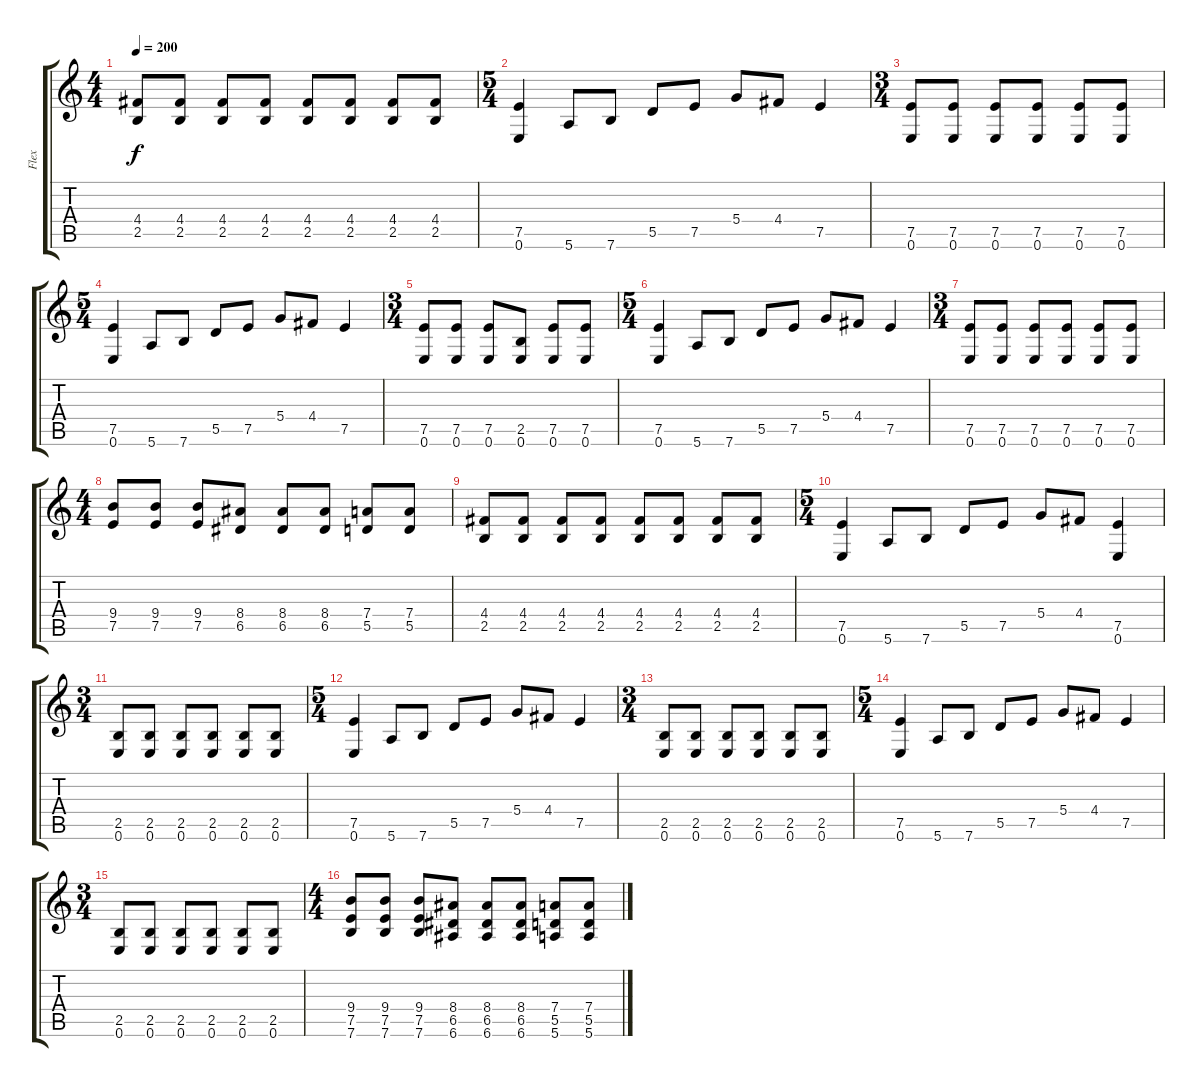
\track ("Flex" "Flex") {instrument distortionguitar}
\staff {score tabs}
\tuning (E4 B3 G3 D3 A2 E2) {hide}
\ts (4 4)
\tempo 200
\clef g2
\ks c
(4.4 2.5).8{dy f} (4.4 2.5).8 (4.4 2.5).8 (4.4 2.5).8 (4.4 2.5).8 (4.4 2.5).8 (4.4 2.5).8 (4.4 2.5).8 |
\ts (5 4)
(7.5 0.6).4 5.6.8 7.6.8 5.5.8 7.5.8 5.4.8 4.4.8 7.5.4 |
\ts (3 4)
(7.5 0.6).8 (7.5 0.6).8 (7.5 0.6).8 (7.5 0.6).8 (7.5 0.6).8 (7.5 0.6).8 |
\ts (5 4)
(7.5 0.6).4 5.6.8 7.6.8 5.5.8 7.5.8 5.4.8 4.4.8 7.5.4 |
\ts (3 4)
(7.5 0.6).8 (7.5 0.6).8 (7.5 0.6).8 (2.5 0.6).8 (7.5 0.6).8 (7.5 0.6).8 |
\ts (5 4)
(7.5 0.6).4 5.6.8 7.6.8 5.5.8 7.5.8 5.4.8 4.4.8 7.5.4 |
\ts (3 4)
(7.5 0.6).8 (7.5 0.6).8 (7.5 0.6).8 (7.5 0.6).8 (7.5 0.6).8 (7.5 0.6).8 |
\ts (4 4)
(9.4 7.5).8 (9.4 7.5).8 (9.4 7.5).8 (8.4 6.5).8 (8.4 6.5).8 (8.4 6.5).8 (7.4 5.5).8 (7.4 5.5).8 |
(4.4 2.5).8 (4.4 2.5).8 (4.4 2.5).8 (4.4 2.5).8 (4.4 2.5).8 (4.4 2.5).8 (4.4 2.5).8 (4.4 2.5).8 |
\ts (5 4)
(7.5 0.6).4 5.6.8 7.6.8 5.5.8 7.5.8 5.4.8 4.4.8 (7.5 0.6).4 |
\ts (3 4)
(2.5 0.6).8 (2.5 0.6).8 (2.5 0.6).8 (2.5 0.6).8 (2.5 0.6).8 (2.5 0.6).8 |
\ts (5 4)
(7.5 0.6).4 5.6.8 7.6.8 5.5.8 7.5.8 5.4.8 4.4.8 7.5.4 |
\ts (3 4)
(2.5 0.6).8 (2.5 0.6).8 (2.5 0.6).8 (2.5 0.6).8 (2.5 0.6).8 (2.5 0.6).8 |
\ts (5 4)
(7.5 0.6).4 5.6.8 7.6.8 5.5.8 7.5.8 5.4.8 4.4.8 7.5.4 |
\ts (3 4)
(2.5 0.6).8 (2.5 0.6).8 (2.5 0.6).8 (2.5 0.6).8 (2.5 0.6).8 (2.5 0.6).8 |
\ts (4 4)
(9.4 7.5 7.6).8 (9.4 7.5 7.6).8 (9.4 7.5 7.6).8 (8.4 6.5 6.6).8 (8.4 6.5 6.6).8 (8.4 6.5 6.6).8 (7.4 5.5 5.6).8 (7.4 5.5 5.6).8
